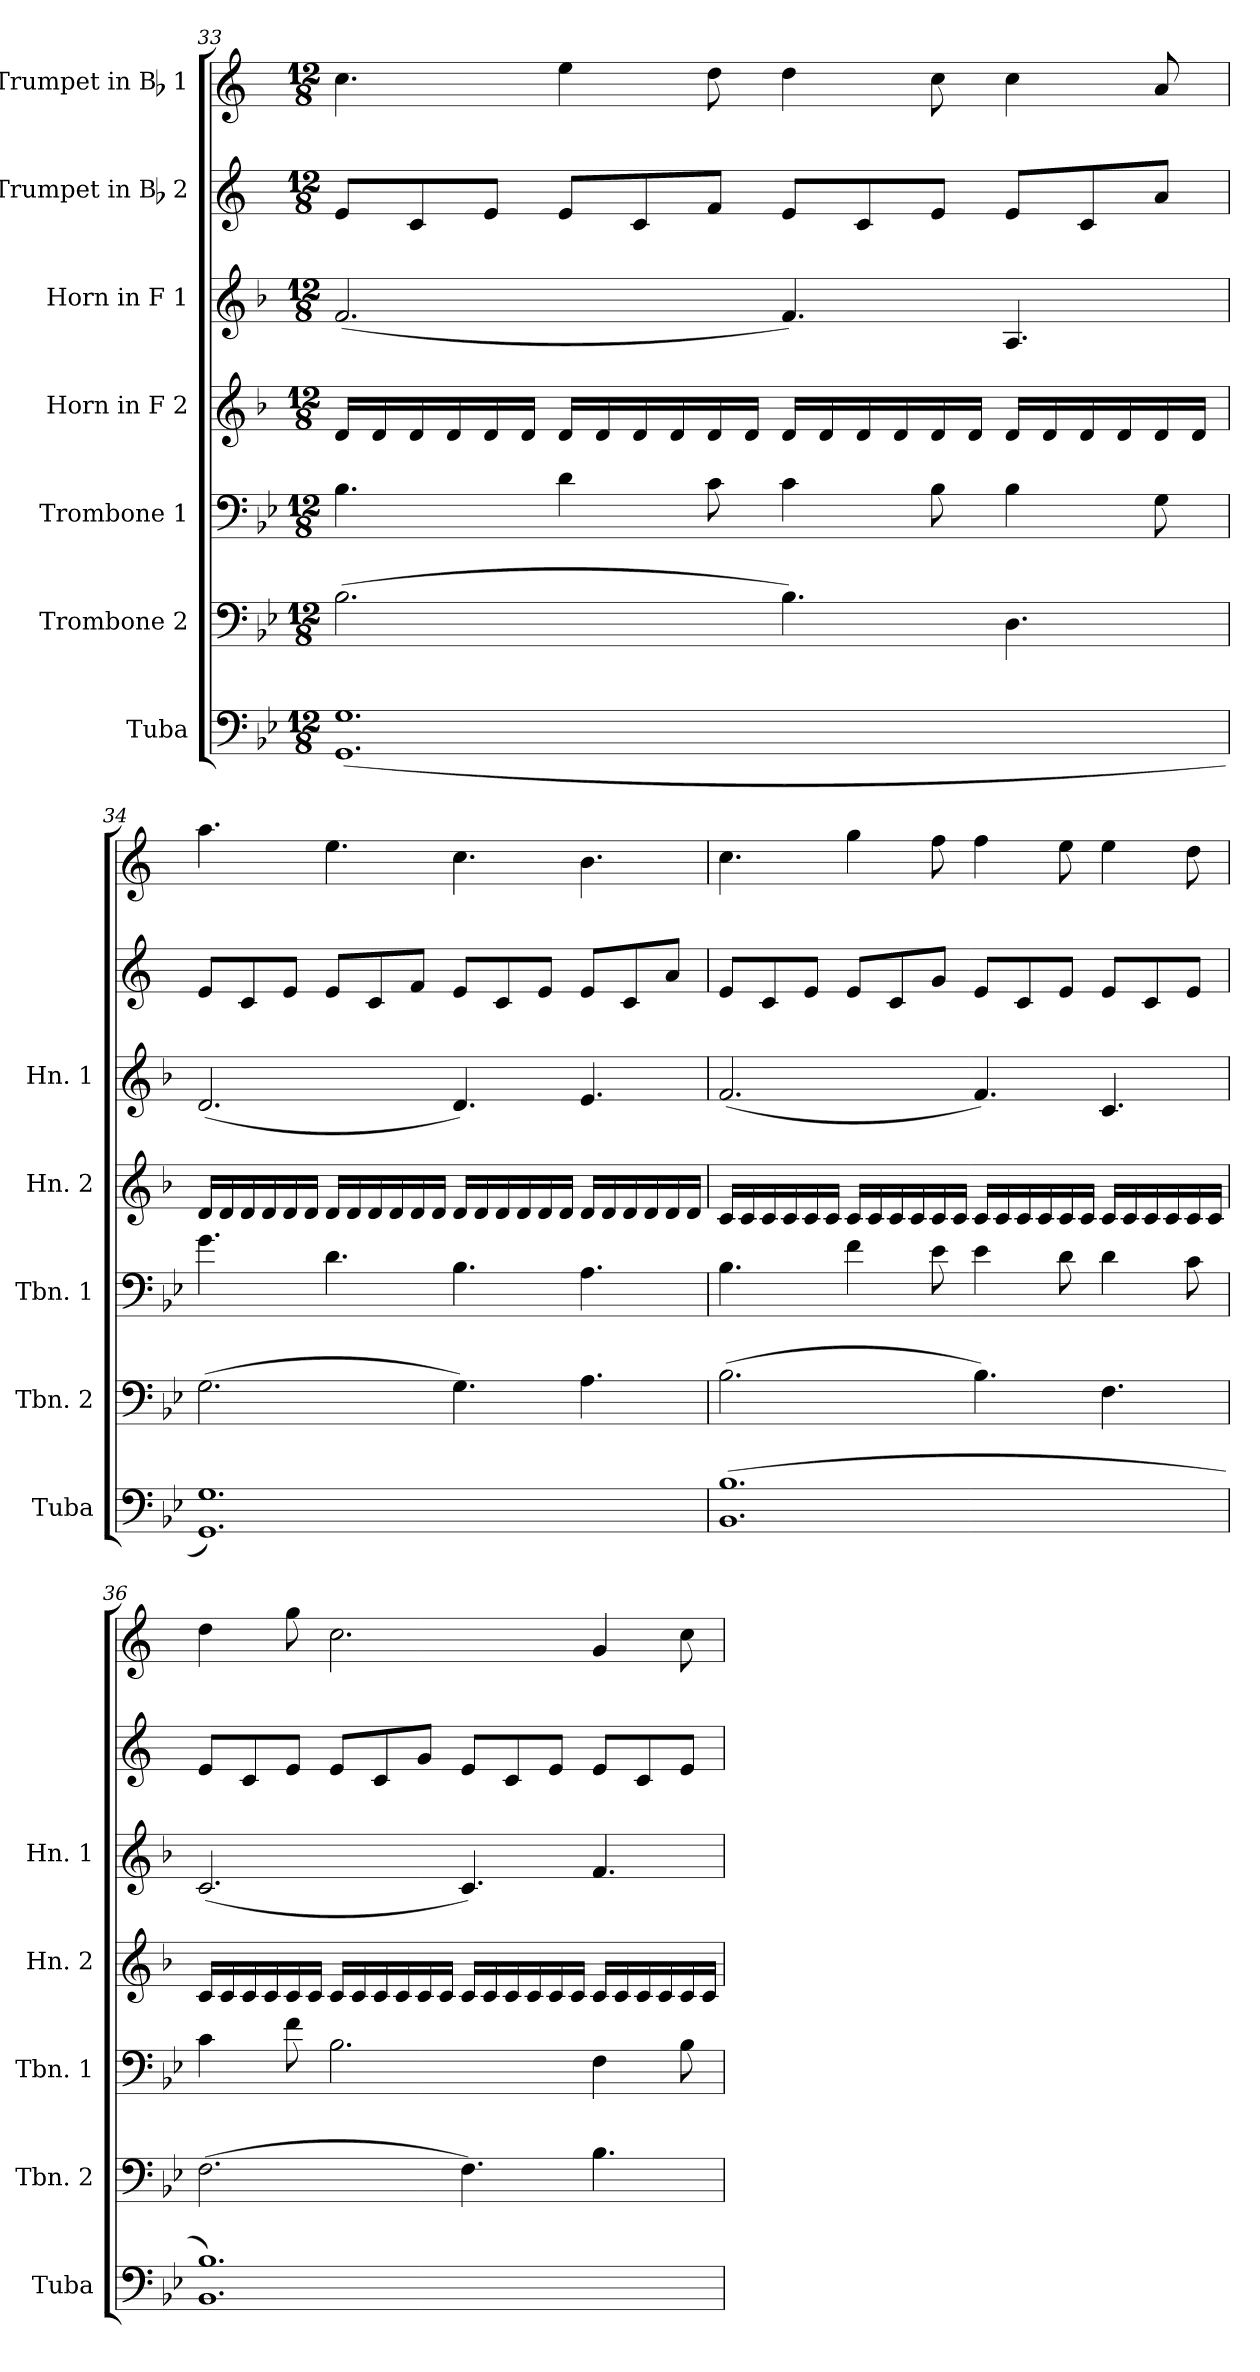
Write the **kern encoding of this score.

**kern	**kern	**kern	**kern	**kern	**kern	**kern
*part7	*part6	*part5	*part4	*part3	*part2	*part1
*staff7	*staff6	*staff5	*staff4	*staff3	*staff2	*staff1
*I"Tuba	*I"Trombone 2	*I"Trombone 1	*I"Horn in F 2	*I"Horn in F 1	*I"Trumpet in Bb 2	*I"Trumpet in Bb 1
*I'Tuba	*I'Tbn. 2	*I'Tbn. 1	*I'Hn. 2	*I'Hn. 1	*	*
!!LO:PB:g=z
*clefF4	*clefF4	*clefF4	*clefG2	*clefG2	*clefG2	*clefG2
*	*	*	*ITrd4c7	*ITrd4c7	*ITrd1c2	*ITrd1c2
*k[b-e-]	*k[b-e-]	*k[b-e-]	*k[b-e-]	*k[b-e-]	*k[b-e-]	*k[b-e-]
*B-:	*B-:	*B-:	*B-:	*B-:	*B-:	*B-:
*M12/8	*M12/8	*M12/8	*M12/8	*M12/8	*M12/8	*M12/8
=33	=33	=33	=33	=33	=33	=33
(1.GG 1.G	(>2.B-\	4.B-\	16G/LL	(2.B-/	8d/L	4.b-\
.	.	.	16G/	.	.	.
.	.	.	16G/	.	8B-/	.
.	.	.	16G/	.	.	.
.	.	.	16G/	.	8d/J	.
.	.	.	16G/JJ	.	.	.
.	.	4d\	16G/LL	.	8d/L	4dd\
.	.	.	16G/	.	.	.
.	.	.	16G/	.	8B-/	.
.	.	.	16G/	.	.	.
.	.	8c\	16G/	.	8e-/J	8cc\
.	.	.	16G/JJ	.	.	.
.	4.B-\)	4c\	16G/LL	4.B-/)	8d/L	4cc\
.	.	.	16G/	.	.	.
.	.	.	16G/	.	8B-/	.
.	.	.	16G/	.	.	.
.	.	8B-\	16G/	.	8d/J	8b-\
.	.	.	16G/JJ	.	.	.
.	4.D\	4B-\	16G/LL	4.D/	8d/L	4b-\
.	.	.	16G/	.	.	.
.	.	.	16G/	.	8B-/	.
.	.	.	16G/	.	.	.
.	.	8G\	16G/	.	8g/J	8g/
.	.	.	16G/JJ	.	.	.
=34	=34	=34	=34	=34	=34	=34
1.GG 1.G)	(>2.G\	4.g\	16G/LL	(2.G/	8d/L	4.gg\
.	.	.	16G/	.	.	.
.	.	.	16G/	.	8B-/	.
.	.	.	16G/	.	.	.
.	.	.	16G/	.	8d/J	.
.	.	.	16G/JJ	.	.	.
.	.	4.d\	16G/LL	.	8d/L	4.dd\
.	.	.	16G/	.	.	.
.	.	.	16G/	.	8B-/	.
.	.	.	16G/	.	.	.
.	.	.	16G/	.	8e-/J	.
.	.	.	16G/JJ	.	.	.
.	4.G\)	4.B-\	16G/LL	4.G/)	8d/L	4.b-\
.	.	.	16G/	.	.	.
.	.	.	16G/	.	8B-/	.
.	.	.	16G/	.	.	.
.	.	.	16G/	.	8d/J	.
.	.	.	16G/JJ	.	.	.
.	4.A\	4.A\	16G/LL	4.A/	8d/L	4.a\
.	.	.	16G/	.	.	.
.	.	.	16G/	.	8B-/	.
.	.	.	16G/	.	.	.
.	.	.	16G/	.	8g/J	.
.	.	.	16G/JJ	.	.	.
!!LO:LB:g=z
=35	=35	=35	=35	=35	=35	=35
(>1.BB- 1.B-	(>2.B-\	4.B-\	16F/LL	(2.B-/	8d/L	4.b-\
.	.	.	16F/	.	.	.
.	.	.	16F/	.	8B-/	.
.	.	.	16F/	.	.	.
.	.	.	16F/	.	8d/J	.
.	.	.	16F/JJ	.	.	.
.	.	4f\	16F/LL	.	8d/L	4ff\
.	.	.	16F/	.	.	.
.	.	.	16F/	.	8B-/	.
.	.	.	16F/	.	.	.
.	.	8e-\	16F/	.	8f/J	8ee-\
.	.	.	16F/JJ	.	.	.
.	4.B-\)	4e-\	16F/LL	4.B-/)	8d/L	4ee-\
.	.	.	16F/	.	.	.
.	.	.	16F/	.	8B-/	.
.	.	.	16F/	.	.	.
.	.	8d\	16F/	.	8d/J	8dd\
.	.	.	16F/JJ	.	.	.
.	4.F\	4d\	16F/LL	4.F/	8d/L	4dd\
.	.	.	16F/	.	.	.
.	.	.	16F/	.	8B-/	.
.	.	.	16F/	.	.	.
.	.	8c\	16F/	.	8d/J	8cc\
.	.	.	16F/JJ	.	.	.
!!LO:PB:g=z
=36	=36	=36	=36	=36	=36	=36
1.BB- 1.B-)	(>2.F\	4c\	16F/LL	(2.F/	8d/L	4cc\
.	.	.	16F/	.	.	.
.	.	.	16F/	.	8B-/	.
.	.	.	16F/	.	.	.
.	.	8f\	16F/	.	8d/J	8ff\
.	.	.	16F/JJ	.	.	.
.	.	2.B-\	16F/LL	.	8d/L	2.b-\
.	.	.	16F/	.	.	.
.	.	.	16F/	.	8B-/	.
.	.	.	16F/	.	.	.
.	.	.	16F/	.	8f/J	.
.	.	.	16F/JJ	.	.	.
.	4.F\)	.	16F/LL	4.F/)	8d/L	.
.	.	.	16F/	.	.	.
.	.	.	16F/	.	8B-/	.
.	.	.	16F/	.	.	.
.	.	.	16F/	.	8d/J	.
.	.	.	16F/JJ	.	.	.
.	4.B-\	4F\	16F/LL	4.B-/	8d/L	4f/
.	.	.	16F/	.	.	.
.	.	.	16F/	.	8B-/	.
.	.	.	16F/	.	.	.
.	.	8B-\	16F/	.	8d/J	8b-\
.	.	.	16F/JJ	.	.	.
=	=	=	=	=	=	=
*-	*-	*-	*-	*-	*-	*-
